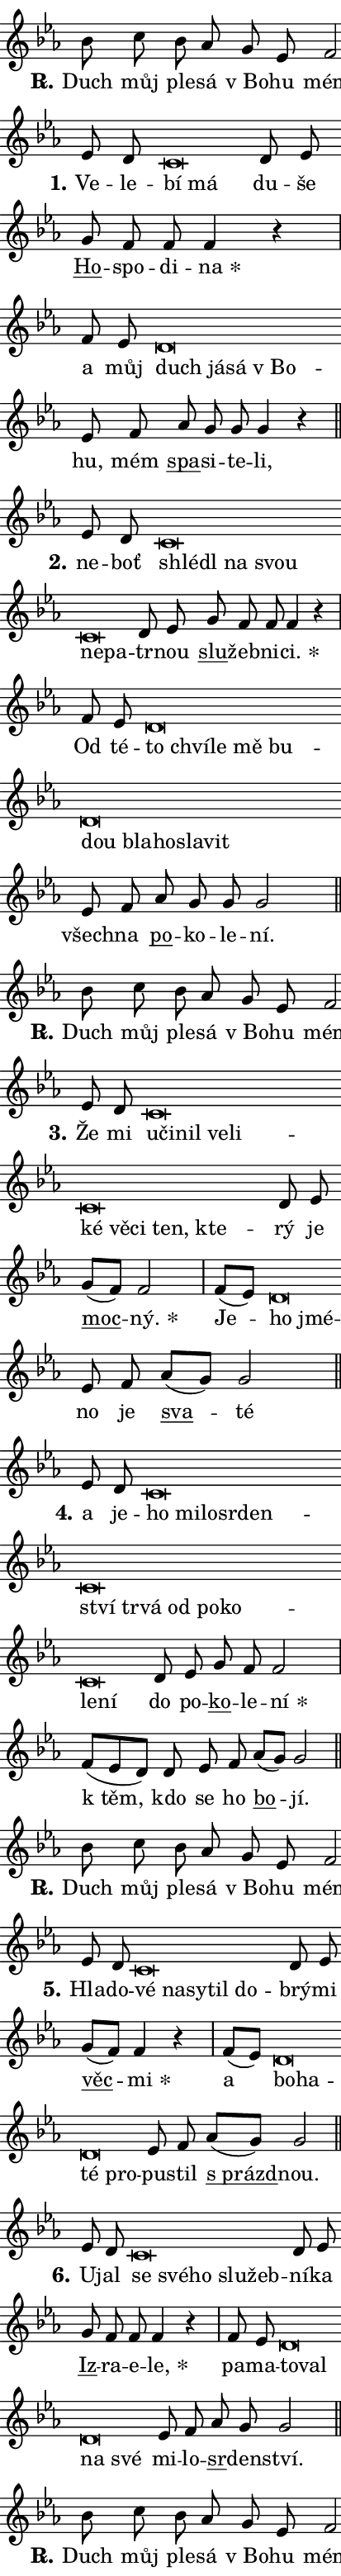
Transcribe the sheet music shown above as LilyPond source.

\version "2.22.1"
\header { tagline = "" }
\paper {
  indent = 0\cm
  top-margin = 0\cm
  right-margin = 0\cm
  bottom-margin = 0\cm
  left-margin = 0\cm
  paper-width = 7\cm
  page-breaking = #ly:one-page-breaking
  system-system-spacing.basic-distance = #11
  score-system-spacing.basic-distance = #11.3
  ragged-last = ##f
}


%% Author: Thomas Morley
%% https://lists.gnu.org/archive/html/lilypond-user/2020-05/msg00002.html
#(define (line-position grob)
"Returns position of @var[grob} in current system:
   @code{'start}, if at first time-step
   @code{'end}, if at last time-step
   @code{'middle} otherwise
"
  (let* ((col (ly:item-get-column grob))
         (ln (ly:grob-object col 'left-neighbor))
         (rn (ly:grob-object col 'right-neighbor))
         (col-to-check-left (if (ly:grob? ln) ln col))
         (col-to-check-right (if (ly:grob? rn) rn col))
         (break-dir-left
           (and
             (ly:grob-property col-to-check-left 'non-musical #f)
             (ly:item-break-dir col-to-check-left)))
         (break-dir-right
           (and
             (ly:grob-property col-to-check-right 'non-musical #f)
             (ly:item-break-dir col-to-check-right))))
        (cond ((eqv? 1 break-dir-left) 'start)
              ((eqv? -1 break-dir-right) 'end)
              (else 'middle))))

#(define (tranparent-at-line-position vctor)
  (lambda (grob)
  "Relying on @code{line-position} select the relevant enry from @var{vctor}.
Used to determine transparency,"
    (case (line-position grob)
      ((end) (not (vector-ref vctor 0)))
      ((middle) (not (vector-ref vctor 1)))
      ((start) (not (vector-ref vctor 2))))))

noteHeadBreakVisibility =
#(define-music-function (break-visibility)(vector?)
"Makes @code{NoteHead}s transparent relying on @var{break-visibility}"
#{
  \override NoteHead.transparent =
    #(tranparent-at-line-position break-visibility)
#})

#(define delete-ledgers-for-transparent-note-heads
  (lambda (grob)
    "Reads whether a @code{NoteHead} is transparent.
If so this @code{NoteHead} is removed from @code{'note-heads} from
@var{grob}, which is supposed to be @code{LedgerLineSpanner}.
As a result ledgers are not printed for this @code{NoteHead}"
    (let* ((nhds-array (ly:grob-object grob 'note-heads))
           (nhds-list
             (if (ly:grob-array? nhds-array)
                 (ly:grob-array->list nhds-array)
                 '()))
           ;; Relies on the transparent-property being done before
           ;; Staff.LedgerLineSpanner.after-line-breaking is executed.
           ;; This is fragile ...
           (to-keep
             (remove
               (lambda (nhd)
                 (ly:grob-property nhd 'transparent #f))
               nhds-list)))
      ;; TODO find a better method to iterate over grob-arrays, similiar
      ;; to filter/remove etc for lists
      ;; For now rebuilt from scratch
      (set! (ly:grob-object grob 'note-heads)  '())
      (for-each
        (lambda (nhd)
          (ly:pointer-group-interface::add-grob grob 'note-heads nhd))
        to-keep))))

hideNotes = {
  \noteHeadBreakVisibility #begin-of-line-visible
}
unHideNotes = {
  \noteHeadBreakVisibility #all-visible
}

% work-around for resetting accidentals
% https://lilypond.org/doc/v2.23/Documentation/notation/displaying-rhythms#unmetered-music
cadenzaMeasure = {
  \cadenzaOff
  \partial 1024 s1024
  \cadenzaOn
}

#(define-markup-command (accent layout props text) (markup?)
  "Underline accented syllable"
  (interpret-markup layout props
    #{\markup \override #'(offset . 4.3) \underline { #text }#}))

responsum = \markup \concat {
  "R" \hspace #-1.05 \path #0.1 #'((moveto 0 0.07) (lineto 0.9 0.8)) \hspace #0.05 "."
}

\layout {
    \context {
        \Staff
        \remove "Time_signature_engraver"
        \override LedgerLineSpanner.after-line-breaking = #delete-ledgers-for-transparent-note-heads
    }
    \context {
        \Voice {
            \override NoteHead.output-attributes = #'((class . "notehead"))
            \override Hairpin.height = #0.55
        }
    }
    \context {
        \Lyrics {
            \override StanzaNumber.output-attributes = #'((class . "stanzanumber"))
            \override LyricSpace.minimum-distance = #0.9
            \override LyricText.font-name = #"TeX Gyre Schola"
            \override LyricText.font-size = 1
            \override StanzaNumber.font-name = #"TeX Gyre Schola Bold"
            \override StanzaNumber.font-size = 1
        }
    }
}

% magnetic-lyrics.ily
%
%   written by
%     Jean Abou Samra <jean@abou-samra.fr>
%     Werner Lemberg <wl@gnu.org>
%
%   adapted by
%     Jiri Hon <jiri.hon@gmail.com>
%
% Version 2022-Apr-15

% https://www.mail-archive.com/lilypond-user@gnu.org/msg149350.html

#(define (Left_hyphen_pointer_engraver context)
   "Collect syllable-hyphen-syllable occurrences in lyrics and store
them in properties.  This engraver only looks to the left.  For
example, if the lyrics input is @code{foo -- bar}, it does the
following.

@itemize @bullet
@item
Set the @code{text} property of the @code{LyricHyphen} grob between
@q{foo} and @q{bar} to @code{foo}.

@item
Set the @code{left-hyphen} property of the @code{LyricText} grob with
text @q{foo} to the @code{LyricHyphen} grob between @q{foo} and
@q{bar}.
@end itemize

Use this auxiliary engraver in combination with the
@code{lyric-@/text::@/apply-@/magnetic-@/offset!} hook."
   (let ((hyphen #f)
         (text #f))
     (make-engraver
      (acknowledgers
       ((lyric-syllable-interface engraver grob source-engraver)
        (set! text grob)))
      (end-acknowledgers
       ((lyric-hyphen-interface engraver grob source-engraver)
        ;(when (not (grob::has-interface grob 'lyric-space-interface))
          (set! hyphen grob)));)
      ((stop-translation-timestep engraver)
       (when (and text hyphen)
         (ly:grob-set-object! text 'left-hyphen hyphen))
       (set! text #f)
       (set! hyphen #f)))))

#(define (lyric-text::apply-magnetic-offset! grob)
   "If the space between two syllables is less than the value in
property @code{LyricText@/.details@/.squash-threshold}, move the right
syllable to the left so that it gets concatenated with the left
syllable.

Use this function as a hook for
@code{LyricText@/.after-@/line-@/breaking} if the
@code{Left_@/hyphen_@/pointer_@/engraver} is active."
   (let ((hyphen (ly:grob-object grob 'left-hyphen #f)))
     (when hyphen
       (let ((left-text (ly:spanner-bound hyphen LEFT)))
         (when (grob::has-interface left-text 'lyric-syllable-interface)
           (let* ((common (ly:grob-common-refpoint grob left-text X))
                  (this-x-ext (ly:grob-extent grob common X))
                  (left-x-ext
                   (begin
                     ;; Trigger magnetism for left-text.
                     (ly:grob-property left-text 'after-line-breaking)
                     (ly:grob-extent left-text common X)))
                  ;; `delta` is the gap width between two syllables.
                  (delta (- (interval-start this-x-ext)
                            (interval-end left-x-ext)))
                  (details (ly:grob-property grob 'details))
                  (threshold (assoc-get 'squash-threshold details 0.2)))
             (when (< delta threshold)
               (let* (;; We have to manipulate the input text so that
                      ;; ligatures crossing syllable boundaries are not
                      ;; disabled.  For languages based on the Latin
                      ;; script this is essentially a beautification.
                      ;; However, for non-Western scripts it can be a
                      ;; necessity.
                      (lt (ly:grob-property left-text 'text))
                      (rt (ly:grob-property grob 'text))
                      (is-space (grob::has-interface hyphen 'lyric-space-interface))
                      (space (if is-space " " ""))
                      (space-markup (grob-interpret-markup grob " "))
                      (space-size (interval-length (ly:stencil-extent space-markup X)))
                      (extra-delta (if is-space space-size 0))
                      ;; Append new syllable.
                      (ltrt-space (if (and (string? lt) (string? rt))
                                (string-append lt space rt)
                                (make-concat-markup (list lt space rt))))
                      ;; Right-align `ltrt` to the right side.
                      (ltrt-space-markup (grob-interpret-markup
                               grob
                               (make-translate-markup
                                (cons (interval-length this-x-ext) 0)
                                (make-right-align-markup ltrt-space)))))
                 (begin
                   ;; Don't print `left-text`.
                   (ly:grob-set-property! left-text 'stencil #f)
                   ;; Set text and stencil (which holds all collected
                   ;; syllables so far) and shift it to the left.
                   (ly:grob-set-property! grob 'text ltrt-space)
                   (ly:grob-set-property! grob 'stencil ltrt-space-markup)
                   (ly:grob-translate-axis! grob (- (- delta extra-delta)) X))))))))))


#(define (lyric-hyphen::displace-bounds-first grob)
   ;; Make very sure this callback isn't triggered too early.
   (let ((left (ly:spanner-bound grob LEFT))
         (right (ly:spanner-bound grob RIGHT)))
     (ly:grob-property left 'after-line-breaking)
     (ly:grob-property right 'after-line-breaking)
     (ly:lyric-hyphen::print grob)))

squashThreshold = #0.4

\layout {
  \context {
    \Lyrics
    \consists #Left_hyphen_pointer_engraver
    \override LyricText.after-line-breaking =
      #lyric-text::apply-magnetic-offset!
    \override LyricHyphen.stencil = #lyric-hyphen::displace-bounds-first
    \override LyricText.details.squash-threshold = \squashThreshold
    \override LyricHyphen.minimum-distance = 0
    \override LyricHyphen.minimum-length = \squashThreshold
  }
}

squash = \override LyricText.details.squash-threshold = 9999
unSquash = \override LyricText.details.squash-threshold = \squashThreshold

left = \override LyricText.self-alignment-X = #LEFT
unLeft = \revert LyricText.self-alignment-X

starOffset = #(lambda (grob) 
                (let ((x_offset (ly:self-alignment-interface::aligned-on-x-parent grob)))
                  (if (= x_offset 0) 0 (+ x_offset 1.2))))

star = #(define-music-function (syllable)(string?)
"Append star separator at the end of a syllable"
#{
  \once \override LyricText.X-offset = #starOffset
  \lyricmode { \markup {
    #syllable
    \override #'((font-name . "TeX Gyre Schola Bold")) \hspace #0.2 \lower #0.65 \larger "*"
  } }
#})

starAccent = #(define-music-function (syllable)(string?)
"Append star separator at the end of a syllable and make accent"
#{
  \once \override LyricText.X-offset = #starOffset
  \lyricmode { \markup {
    \accent #syllable
    \override #'((font-name . "TeX Gyre Schola Bold")) \hspace #0.2 \lower #0.65 \larger "*"
  } }
#})

breath = #(define-music-function (syllable)(string?)
"Append breathing indicator at the end of a syllable"
#{
  \lyricmode { \markup { #syllable "+" } }
#})

optionalBreath = #(define-music-function (syllable)(string?)
"Append optional breathing indicator at the end of a syllable"
#{
  \lyricmode { \markup { #syllable "(+)" } }
#})


\score {
    <<
        \new Voice = "melody" { \cadenzaOn \key es \major \relative { bes'8 c bes as g es f2 \cadenzaMeasure \bar "||" \break } }
        \new Lyrics \lyricsto "melody" { \lyricmode { \set stanza = \responsum
Duch můj ple -- sá "v Bo" -- hu mém! } }
    >>
    \layout {}
}

\score {
    <<
        \new Voice = "melody" { \cadenzaOn \key es \major \relative { es'8 d c\breve*1/16 \hideNotes \breve*1/16 \bar "" \unHideNotes d8 es \bar "" g f f f4 r \cadenzaMeasure \bar "|" f8 es d\breve*1/16 \hideNotes \breve*1/16 \bar "" \breve*1/16 \breve*1/16 \bar "" \unHideNotes es8 f \bar "" as g g g4 r \cadenzaMeasure \bar "||" \break } }
        \new Lyrics \lyricsto "melody" { \lyricmode { \set stanza = "1."
Ve -- le -- \left bí \squash má \unLeft \unSquash du -- še \markup \accent Ho -- spo -- di -- \star na a můj \left duch \squash já -- sá "v Bo" -- \unLeft \unSquash hu, mém \markup \accent spa -- si -- te -- li, } }
    >>
    \layout {}
}

\score {
    <<
        \new Voice = "melody" { \cadenzaOn \key es \major \relative { es'8 d c\breve*1/16 \hideNotes \breve*1/16 \bar "" \breve*1/16 \bar "" \breve*1/16 \bar "" \breve*1/16 \breve*1/16 \bar "" \unHideNotes d8 es \bar "" g f f f4 r \cadenzaMeasure \bar "|" f8 es d\breve*1/16 \hideNotes \breve*1/16 \bar "" \breve*1/16 \bar "" \breve*1/16 \bar "" \breve*1/16 \bar "" \breve*1/16 \bar "" \breve*1/16 \bar "" \breve*1/16 \bar "" \breve*1/16 \breve*1/16 \bar "" \unHideNotes es8 f \bar "" as g g g2 \cadenzaMeasure \bar "||" \break } }
        \new Lyrics \lyricsto "melody" { \lyricmode { \set stanza = "2."
ne -- boť \left shlé -- \squash dl na svou ne -- pa -- \unLeft \unSquash tr -- nou \markup \accent slu -- žeb -- ni -- \star ci. Od té -- \left to \squash chví -- le mě bu -- dou bla -- ho -- sla -- vit \unLeft \unSquash všech -- na \markup \accent po -- ko -- le -- ní. } }
    >>
    \layout {}
}

\score {
    <<
        \new Voice = "melody" { \cadenzaOn \key es \major \relative { bes'8 c bes as g es f2 \cadenzaMeasure \bar "||" \break } }
        \new Lyrics \lyricsto "melody" { \lyricmode { \set stanza = \responsum
Duch můj ple -- sá "v Bo" -- hu mém! } }
    >>
    \layout {}
}

\score {
    <<
        \new Voice = "melody" { \cadenzaOn \key es \major \relative { es'8 d c\breve*1/16 \hideNotes \breve*1/16 \bar "" \breve*1/16 \bar "" \breve*1/16 \bar "" \breve*1/16 \bar "" \breve*1/16 \bar "" \breve*1/16 \bar "" \breve*1/16 \bar "" \breve*1/16 \breve*1/16 \bar "" \unHideNotes d8 es \bar "" g[( f)] f2 \cadenzaMeasure \bar "|" f8[( es)] d\breve*1/16 \hideNotes \breve*1/16 \bar "" \unHideNotes es8 f \bar "" as[( g)] g2 \cadenzaMeasure \bar "||" \break } }
        \new Lyrics \lyricsto "melody" { \lyricmode { \set stanza = "3."
Že mi \left u -- \squash či -- nil ve -- li -- ké vě -- ci ten, kte -- \unLeft \unSquash rý je \markup \accent moc -- \star ný. Je -- \left ho \squash jmé -- \unLeft \unSquash no je \markup \accent sva -- té } }
    >>
    \layout {}
}

\score {
    <<
        \new Voice = "melody" { \cadenzaOn \key es \major \relative { es'8 d c\breve*1/16 \hideNotes \breve*1/16 \bar "" \breve*1/16 \bar "" \breve*1/16 \bar "" \breve*1/16 \bar "" \breve*1/16 \bar "" \breve*1/16 \bar "" \breve*1/16 \bar "" \breve*1/16 \bar "" \breve*1/16 \bar "" \breve*1/16 \bar "" \breve*1/16 \breve*1/16 \bar "" \unHideNotes d8 es \bar "" g f f2 \cadenzaMeasure \bar "|" f8[( es d)] d es8 f \bar "" as[( g)] g2 \cadenzaMeasure \bar "||" \break } }
        \new Lyrics \lyricsto "melody" { \lyricmode { \set stanza = "4."
a je -- \left ho \squash mi -- lo -- sr -- den -- ství tr -- vá od po -- ko -- le -- ní \unLeft \unSquash do po -- \markup \accent ko -- le -- \star ní "k těm," kdo se ho \markup \accent bo -- jí. } }
    >>
    \layout {}
}

\score {
    <<
        \new Voice = "melody" { \cadenzaOn \key es \major \relative { bes'8 c bes as g es f2 \cadenzaMeasure \bar "||" \break } }
        \new Lyrics \lyricsto "melody" { \lyricmode { \set stanza = \responsum
Duch můj ple -- sá "v Bo" -- hu mém! } }
    >>
    \layout {}
}

\score {
    <<
        \new Voice = "melody" { \cadenzaOn \key es \major \relative { es'8 d c\breve*1/16 \hideNotes \breve*1/16 \bar "" \breve*1/16 \bar "" \breve*1/16 \breve*1/16 \bar "" \unHideNotes d8 es \bar "" g[( f)] f4 r \cadenzaMeasure \bar "|" f8[( es)] d\breve*1/16 \hideNotes \breve*1/16 \bar "" \breve*1/16 \breve*1/16 \bar "" \unHideNotes es8 f \bar "" as[( g)] g2 \cadenzaMeasure \bar "||" \break } }
        \new Lyrics \lyricsto "melody" { \lyricmode { \set stanza = "5."
Hla -- do -- \left vé \squash na -- sy -- til do -- \unLeft \unSquash brý -- mi \markup \accent věc -- \star mi a \left bo -- \squash ha -- té pro -- \unLeft \unSquash pu -- stil \markup \accent "s prázd" -- nou. } }
    >>
    \layout {}
}

\score {
    <<
        \new Voice = "melody" { \cadenzaOn \key es \major \relative { es'8 d c\breve*1/16 \hideNotes \breve*1/16 \bar "" \breve*1/16 \bar "" \breve*1/16 \breve*1/16 \bar "" \unHideNotes d8 es \bar "" g f f f4 r \cadenzaMeasure \bar "|" f8 es d\breve*1/16 \hideNotes \breve*1/16 \bar "" \breve*1/16 \breve*1/16 \bar "" \unHideNotes es8 f \bar "" as g g2 \cadenzaMeasure \bar "||" \break } }
        \new Lyrics \lyricsto "melody" { \lyricmode { \set stanza = "6."
U -- jal \left se \squash své -- ho slu -- žeb -- \unLeft \unSquash ní -- ka \markup \accent Iz -- ra -- e -- \star le, pa -- ma -- \left to -- \squash val na své \unLeft \unSquash mi -- lo -- \markup \accent sr -- den -- ství. } }
    >>
    \layout {}
}

\score {
    <<
        \new Voice = "melody" { \cadenzaOn \key es \major \relative { bes'8 c bes as g es f2 \cadenzaMeasure \bar "||" \break } \bar "|." }
        \new Lyrics \lyricsto "melody" { \lyricmode { \set stanza = \responsum
Duch můj ple -- sá "v Bo" -- hu mém! } }
    >>
    \layout {}
}
